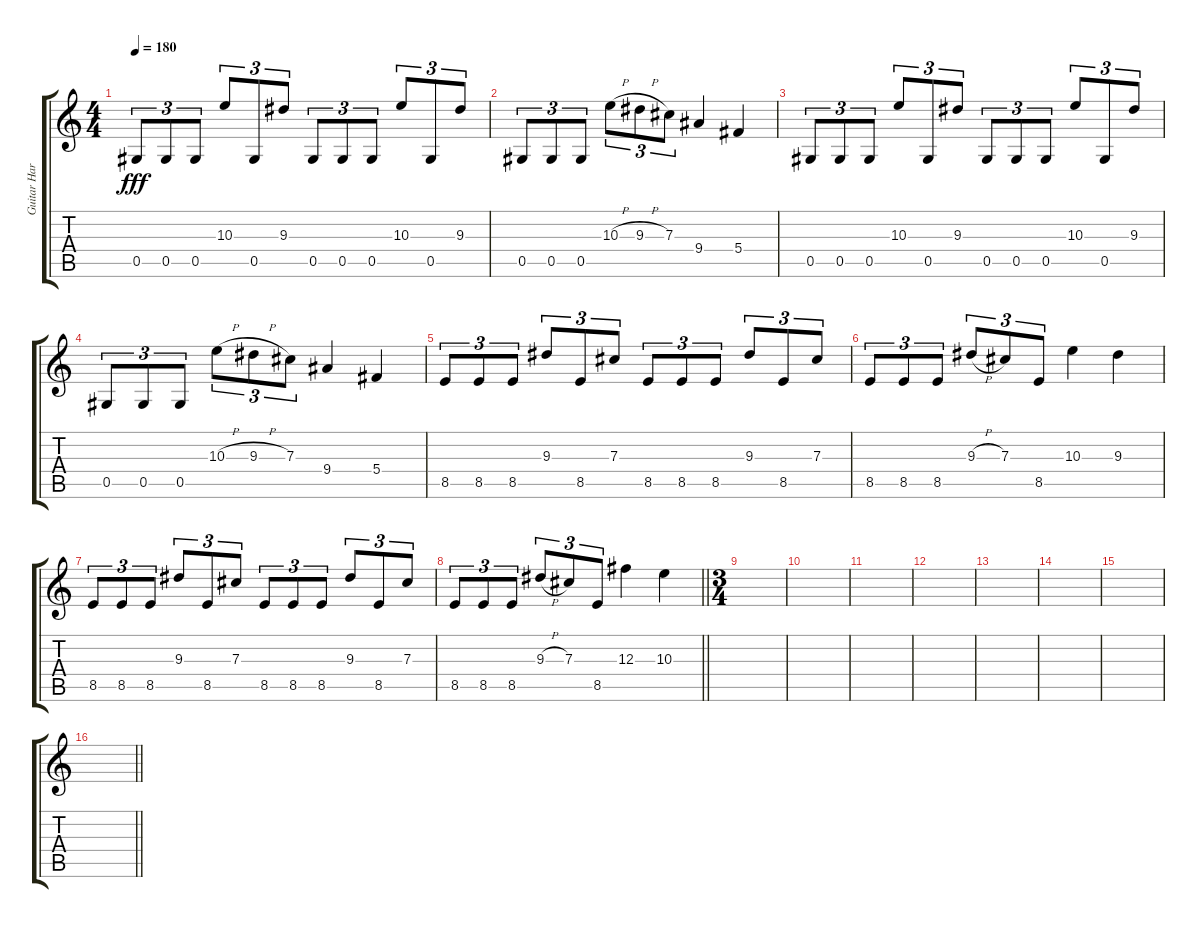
\track ("Guitar Harmonies" "Guitar Har") {instrument distortionguitar}
\staff {score tabs}
\tuning (Eb4 Bb3 Gb3 Db3 Ab2 Eb2) {hide}
\ts (4 4)
\tempo 180
\clef g2
\ks c
0.5.8{tu (3 2) dy fff} 0.5.8{tu (3 2)} 0.5.8{tu (3 2)} 10.3.8{tu (3 2)} 0.5.8{tu (3 2)} 9.3.8{tu (3 2)} 0.5.8{tu (3 2)} 0.5.8{tu (3 2)} 0.5.8{tu (3 2)} 10.3.8{tu (3 2)} 0.5.8{tu (3 2)} 9.3.8{tu (3 2)} |
0.5.8{tu (3 2)} 0.5.8{tu (3 2)} 0.5.8{tu (3 2)} 10.3{h}.8{tu (3 2)} 9.3{h}.8{tu (3 2)} 7.3.8{tu (3 2)} 9.4.4 5.4.4 |
0.5.8{tu (3 2)} 0.5.8{tu (3 2)} 0.5.8{tu (3 2)} 10.3.8{tu (3 2)} 0.5.8{tu (3 2)} 9.3.8{tu (3 2)} 0.5.8{tu (3 2)} 0.5.8{tu (3 2)} 0.5.8{tu (3 2)} 10.3.8{tu (3 2)} 0.5.8{tu (3 2)} 9.3.8{tu (3 2)} |
0.5.8{tu (3 2)} 0.5.8{tu (3 2)} 0.5.8{tu (3 2)} 10.3{h}.8{tu (3 2)} 9.3{h}.8{tu (3 2)} 7.3.8{tu (3 2)} 9.4.4 5.4.4 |
8.5.8{tu (3 2)} 8.5.8{tu (3 2)} 8.5.8{tu (3 2)} 9.3.8{tu (3 2)} 8.5.8{tu (3 2)} 7.3.8{tu (3 2)} 8.5.8{tu (3 2)} 8.5.8{tu (3 2)} 8.5.8{tu (3 2)} 9.3.8{tu (3 2)} 8.5.8{tu (3 2)} 7.3.8{tu (3 2)} |
8.5.8{tu (3 2)} 8.5.8{tu (3 2)} 8.5.8{tu (3 2)} 9.3{h}.8{tu (3 2)} 7.3.8{tu (3 2)} 8.5.8{tu (3 2)} 10.3.4 9.3.4 |
8.5.8{tu (3 2)} 8.5.8{tu (3 2)} 8.5.8{tu (3 2)} 9.3.8{tu (3 2)} 8.5.8{tu (3 2)} 7.3.8{tu (3 2)} 8.5.8{tu (3 2)} 8.5.8{tu (3 2)} 8.5.8{tu (3 2)} 9.3.8{tu (3 2)} 8.5.8{tu (3 2)} 7.3.8{tu (3 2)} |
\barLineRight lightlight
8.5.8{tu (3 2)} 8.5.8{tu (3 2)} 8.5.8{tu (3 2)} 9.3{h}.8{tu (3 2)} 7.3.8{tu (3 2)} 8.5.8{tu (3 2)} 12.3.4 10.3.4 |
\ts (3 4)
\section ("" "")
|
|
|
|
|
|
|
\barLineRight lightlight
